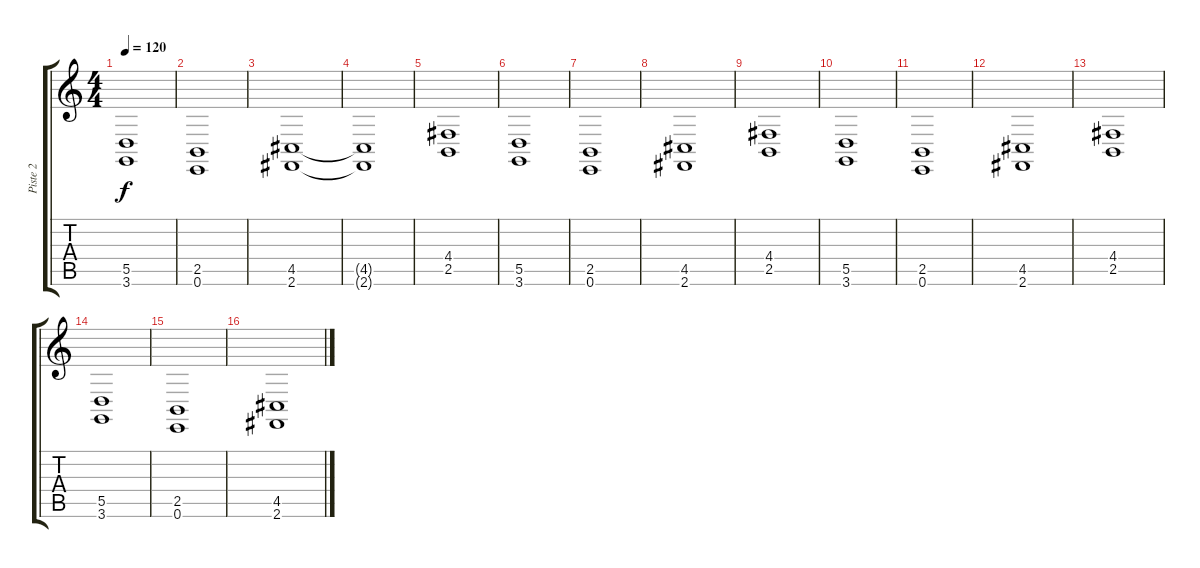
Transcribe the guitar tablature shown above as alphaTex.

\track ("Piste 2" "Piste 2") {instrument recorder}
\staff {score tabs}
\tuning (E4 B3 G3 D3 A2 E2) {hide}
\ts (4 4)
\tempo 120
\clef g2
\ks c
(5.5 3.6).1{dy f} |
(2.5 0.6).1 |
(4.5 2.6).1 |
(4.5{t} 2.6{t}).1 |
(4.4 2.5).1 |
(5.5 3.6).1 |
(2.5 0.6).1 |
(4.5 2.6).1 |
(4.4 2.5).1 |
(5.5 3.6).1 |
(2.5 0.6).1 |
(4.5 2.6).1 |
(4.4 2.5).1 |
(5.5 3.6).1 |
(2.5 0.6).1 |
(4.5 2.6).1
